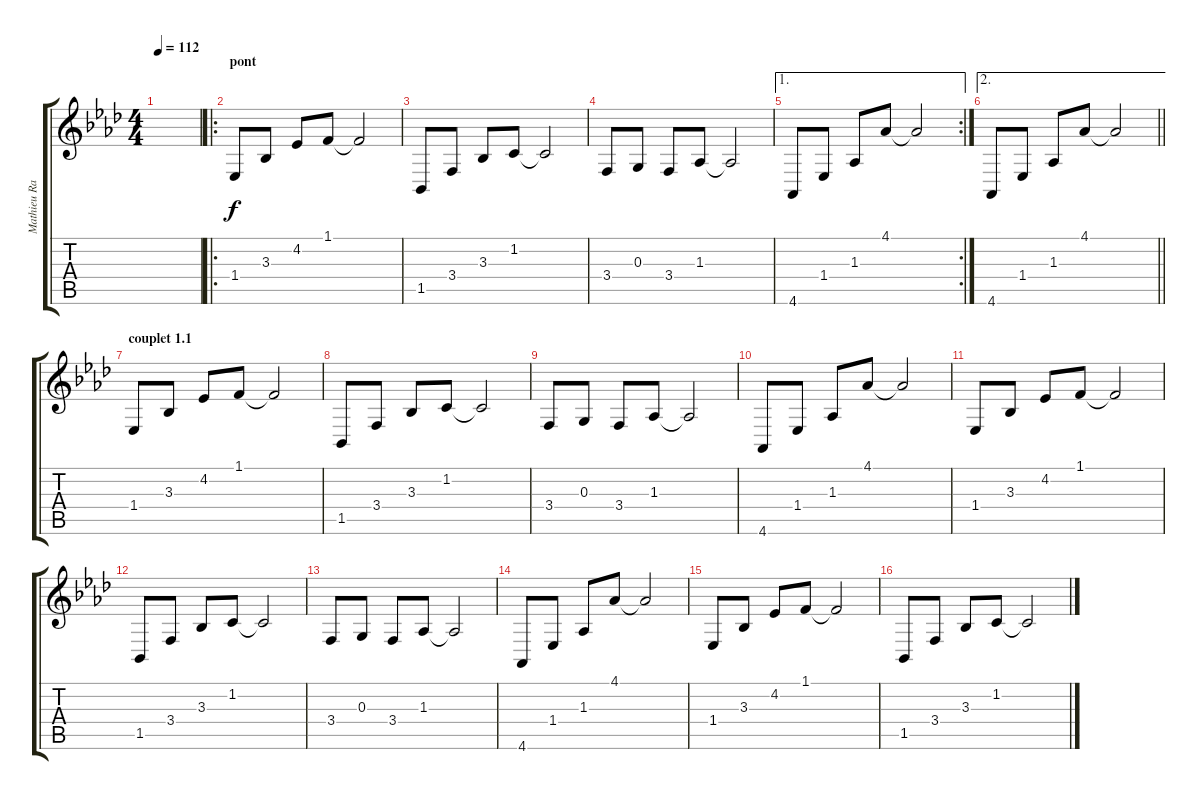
\track ("Mathieu Rabatté (synthé)" "Mathieu Ra") {instrument lead5charang}
\staff {score tabs}
\tuning (E4 B3 G3 D3 A2 E2) {hide}
\ts (4 4)
\tempo 112
\clef g2
\ks ab
|
\ro
\section ("" "pont")
1.4.8 3.3.8 4.2.8 1.1.8 1.1{t}.2 |
1.5.8 3.4.8 3.3.8 1.2.8 1.2{t}.2 |
3.4.8 0.3.8 3.4.8 1.3.8 1.3{t}.2 |
\ae 1
\rc 2
4.6.8 1.4.8 1.3.8 4.1.8 4.1{t}.2 |
\ae 2
\barLineRight lightlight
4.6.8 1.4.8 1.3.8 4.1.8 4.1{t}.2 |
\section ("" "couplet 1.1")
1.4.8 3.3.8 4.2.8 1.1.8 1.1{t}.2 |
1.5.8 3.4.8 3.3.8 1.2.8 1.2{t}.2 |
3.4.8 0.3.8 3.4.8 1.3.8 1.3{t}.2 |
4.6.8 1.4.8 1.3.8 4.1.8 4.1{t}.2 |
1.4.8 3.3.8 4.2.8 1.1.8 1.1{t}.2 |
1.5.8 3.4.8 3.3.8 1.2.8 1.2{t}.2 |
3.4.8 0.3.8 3.4.8 1.3.8 1.3{t}.2 |
4.6.8 1.4.8 1.3.8 4.1.8 4.1{t}.2 |
1.4.8 3.3.8 4.2.8 1.1.8 1.1{t}.2 |
1.5.8 3.4.8 3.3.8 1.2.8 1.2{t}.2
